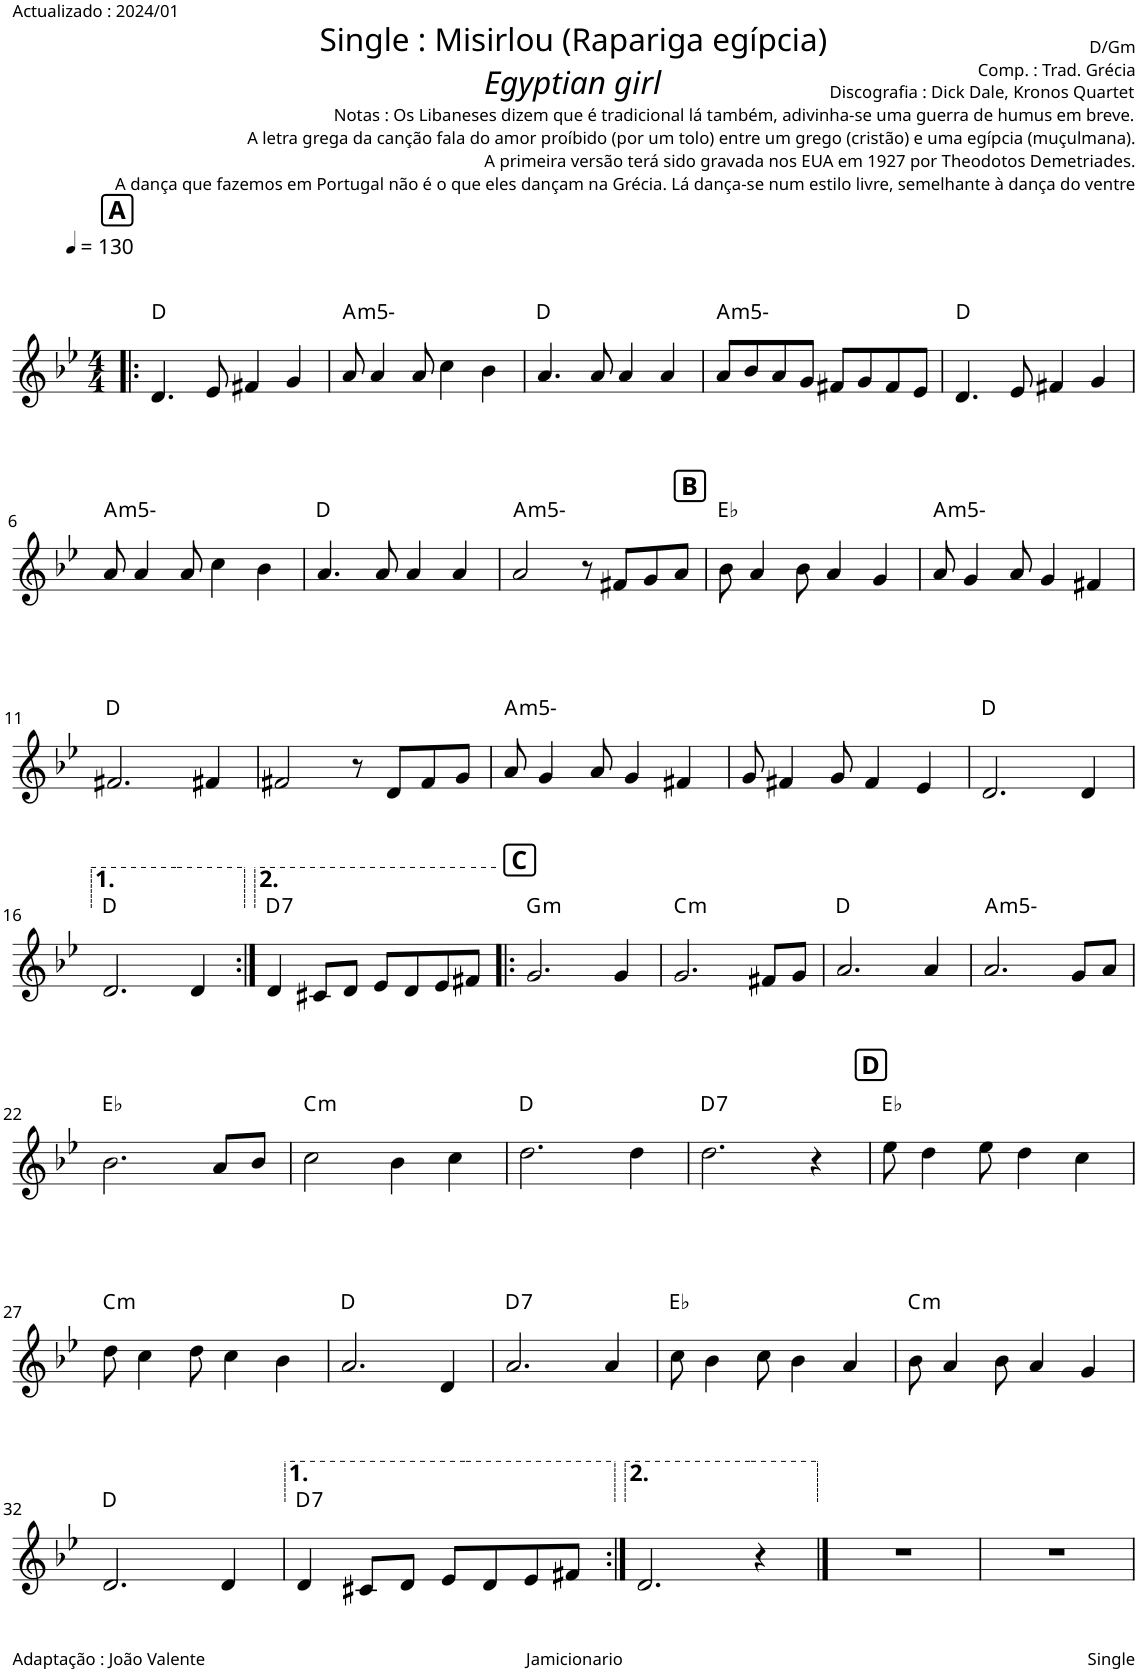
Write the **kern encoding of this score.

**kern	**harte
*part1	*part1
*staff1	*
*I"Piano	*
*I'Pno.	*
*clefG2	*
*k[b-e-]	*
*M4/4	*
*MM130	*
!!LO:REH:place=s1:a:B:cj:fs=12:t=A
=1!|:	=1!|:
4.d/	D:maj
8e-/	.
4f#X/	.
4g/	.
=2	=2
!	!LO:H:kt=m
8a/	A:(b3,b5)
4a/	.
8a/	.
4cc\	.
4b-\	.
=3	=3
4.a/	D:maj
8a/	.
4a/	.
4a/	.
=4	=4
!	!LO:H:kt=m
8a/L	A:(b3,b5)
8b-/	.
8a/	.
8g/J	.
8f#X/L	.
8g/	.
8f#/	.
8e-/J	.
=5	=5
4.d/	D:maj
8e-/	.
4f#X/	.
4g/	.
!!LO:LB:g=z
=6	=6
!	!LO:H:kt=m
8a/	A:(b3,b5)
4a/	.
8a/	.
4cc\	.
4b-\	.
=7	=7
4.a/	D:maj
8a/	.
4a/	.
4a/	.
=8	=8
!	!LO:H:kt=m
2a/	A:(b3,b5)
8r	.
8f#X/L	.
8g/	.
8a/J	.
!!LO:REH:place=s1:a:B:cj:fs=12:t=B
=9	=9
8b-\	Eb:maj
4a/	.
8b-\	.
4a/	.
4g/	.
=10	=10
!	!LO:H:kt=m
8a/	A:(b3,b5)
4g/	.
8a/	.
4g/	.
4f#X/	.
!!LO:LB:g=z
=11	=11
2.f#X/	D:maj
4f#X/	.
=12	=12
2f#X/	.
8r	.
8d/L	.
8f#/	.
8g/J	.
=13	=13
!	!LO:H:kt=m
8a/	A:(b3,b5)
4g/	.
8a/	.
4g/	.
4f#X/	.
=14	=14
8g/	.
4f#X/	.
8g/	.
4f#/	.
4e-/	.
=15	=15
2.d/	D:maj
4d/	.
!!LO:LB:g=z
=16	=16
2.d/	D:maj
4d/	.
=17:|!	=17:|!
!	!LO:H:kt=7
4d/	D:7
8c#X/L	.
8d/J	.
8e-/L	.
8d/	.
8e-/	.
8f#X/J	.
!!LO:REH:place=s1:a:B:cj:fs=12:t=C
=18!|:	=18!|:
!	!LO:H:kt=m
2.g/	G:min
4g/	.
=19	=19
!	!LO:H:kt=m
2.g/	C:min
8f#X/L	.
8g/J	.
=20	=20
2.a/	D:maj
4a/	.
=21	=21
!	!LO:H:kt=m
2.a/	A:(b3,b5)
8g/L	.
8a/J	.
!!LO:LB:g=z
=22	=22
2.b-\	Eb:maj
8a/L	.
8b-/J	.
=23	=23
!	!LO:H:kt=m
2cc\	C:min
4b-\	.
4cc\	.
=24	=24
2.dd\	D:maj
4dd\	.
=25	=25
!	!LO:H:kt=7
2.dd\	D:7
4r	.
!!LO:REH:place=s1:a:B:cj:fs=12:t=D
=26	=26
8ee-\	Eb:maj
4dd\	.
8ee-\	.
4dd\	.
4cc\	.
!!LO:LB:g=z
=27	=27
!	!LO:H:kt=m
8dd\	C:min
4cc\	.
8dd\	.
4cc\	.
4b-\	.
=28	=28
2.a/	D:maj
4d/	.
=29	=29
!	!LO:H:kt=7
2.a/	D:7
4a/	.
=30	=30
8cc\	Eb:maj
4b-\	.
8cc\	.
4b-\	.
4a/	.
=31	=31
!	!LO:H:kt=m
8b-\	C:min
4a/	.
8b-\	.
4a/	.
4g/	.
!!LO:LB:g=z
=32	=32
2.d/	D:maj
4d/	.
=33	=33
!	!LO:H:kt=7
4d/	D:7
8c#X/L	.
8d/J	.
8e-/L	.
8d/	.
8e-/	.
8f#X/J	.
=34:|!	=34:|!
2.d/	.
4r	.
==35	==35
1r	.
=36	=36
1r	.
=	=
*-	*-
